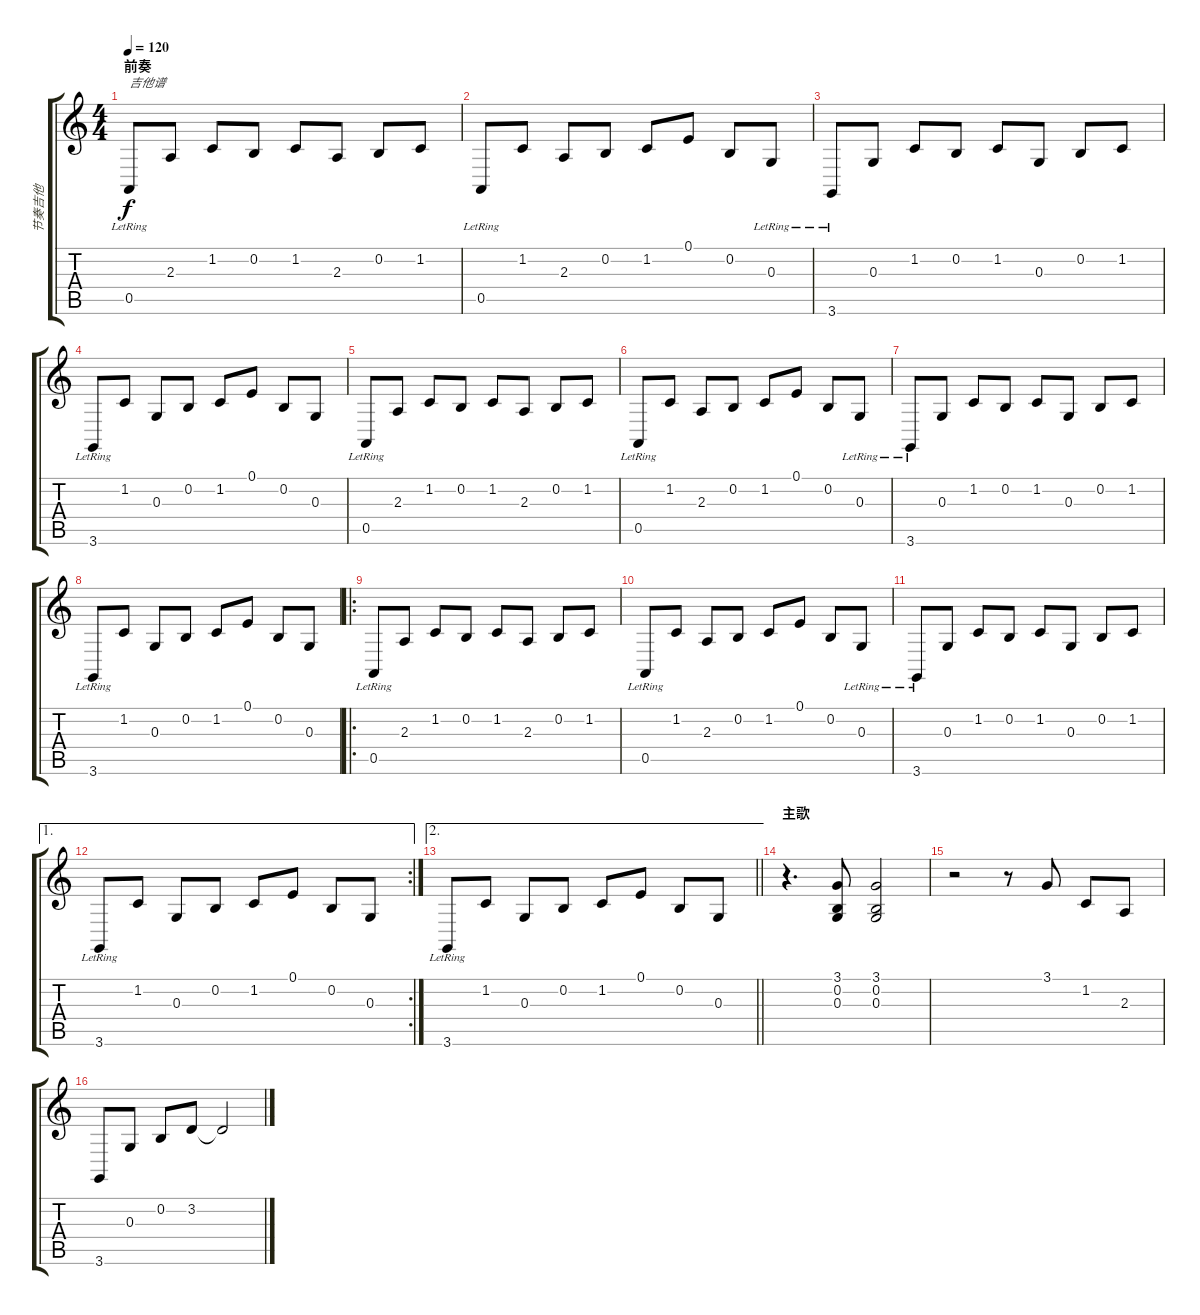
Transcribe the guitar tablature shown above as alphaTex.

\track ("节奏吉他" "节奏吉他") {instrument koto}
\staff {score tabs}
\tuning (E4 B3 G3 D3 A2 E2) {hide}
\ts (4 4)
\section ("" "前奏")
\tempo 120
\clef g2
\ks c
0.5{lr}.8{txt "吉他谱" dy f instrument koto} 2.3.8 1.2.8 0.2.8 1.2.8 2.3.8 0.2.8 1.2.8 |
0.5{lr}.8 1.2.8 2.3.8 0.2.8 1.2.8 0.1.8 0.2.8 0.3{lr}.8 |
3.6{lr}.8 0.3.8 1.2.8 0.2.8 1.2.8 0.3.8 0.2.8 1.2.8 |
3.6{lr}.8 1.2.8 0.3.8 0.2.8 1.2.8 0.1.8 0.2.8 0.3.8 |
0.5{lr}.8 2.3.8 1.2.8 0.2.8 1.2.8 2.3.8 0.2.8 1.2.8 |
0.5{lr}.8 1.2.8 2.3.8 0.2.8 1.2.8 0.1.8 0.2.8 0.3{lr}.8 |
3.6{lr}.8 0.3.8 1.2.8 0.2.8 1.2.8 0.3.8 0.2.8 1.2.8 |
3.6{lr}.8 1.2.8 0.3.8 0.2.8 1.2.8 0.1.8 0.2.8 0.3.8 |
\ro
0.5{lr}.8 2.3.8 1.2.8 0.2.8 1.2.8 2.3.8 0.2.8 1.2.8 |
0.5{lr}.8 1.2.8 2.3.8 0.2.8 1.2.8 0.1.8 0.2.8 0.3{lr}.8 |
3.6{lr}.8 0.3.8 1.2.8 0.2.8 1.2.8 0.3.8 0.2.8 1.2.8 |
\ae 1
\rc 2
3.6{lr}.8 1.2.8 0.3.8 0.2.8 1.2.8 0.1.8 0.2.8 0.3.8 |
\ae 2
\barLineRight lightlight
3.6{lr}.8 1.2.8 0.3.8 0.2.8 1.2.8 0.1.8 0.2.8 0.3.8 |
\section ("" "主歌")
r.4{d} (3.1 0.2 0.3).8 (3.1 0.2 0.3).2 |
r.2 r.8 3.1.8 1.2.8 2.3.8 |
3.6.8 0.3.8 0.2.8 3.2.8 3.2{t}.2
